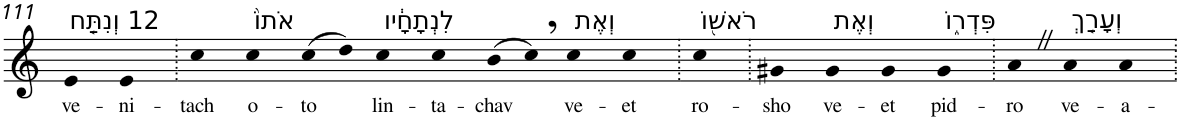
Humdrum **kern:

**kern	**text
*part1	*part1
*staff1	*staff1
*I"Piano	*
*I'Pno	*
!!LO:PB:g=z
*clefG2	*
*k[]	*
=111	=111
!LO:TX:a:t=12 וְנִתַּ֤ח	!
!	!LO:LY:b
4e	ve-
!	!LO:LY:b
4e	-ni-
=112.	=112.
!	!LO:LY:b
4cc	-tach
!LO:TX:a:t=אֹתוֹ֙	!
!	!LO:LY:b
4cc	o-
!	!LO:LY:b
(>8cc	-to
8dd)	.
!LO:TX:a:t=לִנְתָחָ֔יו	!
!	!LO:LY:b
4cc	lin-
!	!LO:LY:b
4cc	-ta-
!	!LO:LY:b
(>8b	-chav
8cc,)	.
!LO:TX:a:t=וְאֶת	!
!	!LO:LY:b
4cc	ve-
!	!LO:LY:b
4cc	-et
=113.	=113.
!LO:TX:a:t=רֹאשׁ֖וֹ	!
!	!LO:LY:b
4cc	ro-
=114.	=114.
!	!LO:LY:b
4g#X	-sho
!LO:TX:a:t=וְאֶת	!
!	!LO:LY:b
4g#	ve-
!	!LO:LY:b
4g#	-et
!LO:TX:a:t=פִּדְר֑וֹ	!
!	!LO:LY:b
4g#	pid-
=115.	=115.
!	!LO:LY:b
4aZ	-ro
!LO:TX:a:t=וְעָרַ֤ךְ	!
!	!LO:LY:b
4a	ve-
!	!LO:LY:b
4a	-a-
=.	=.
*-	*-
